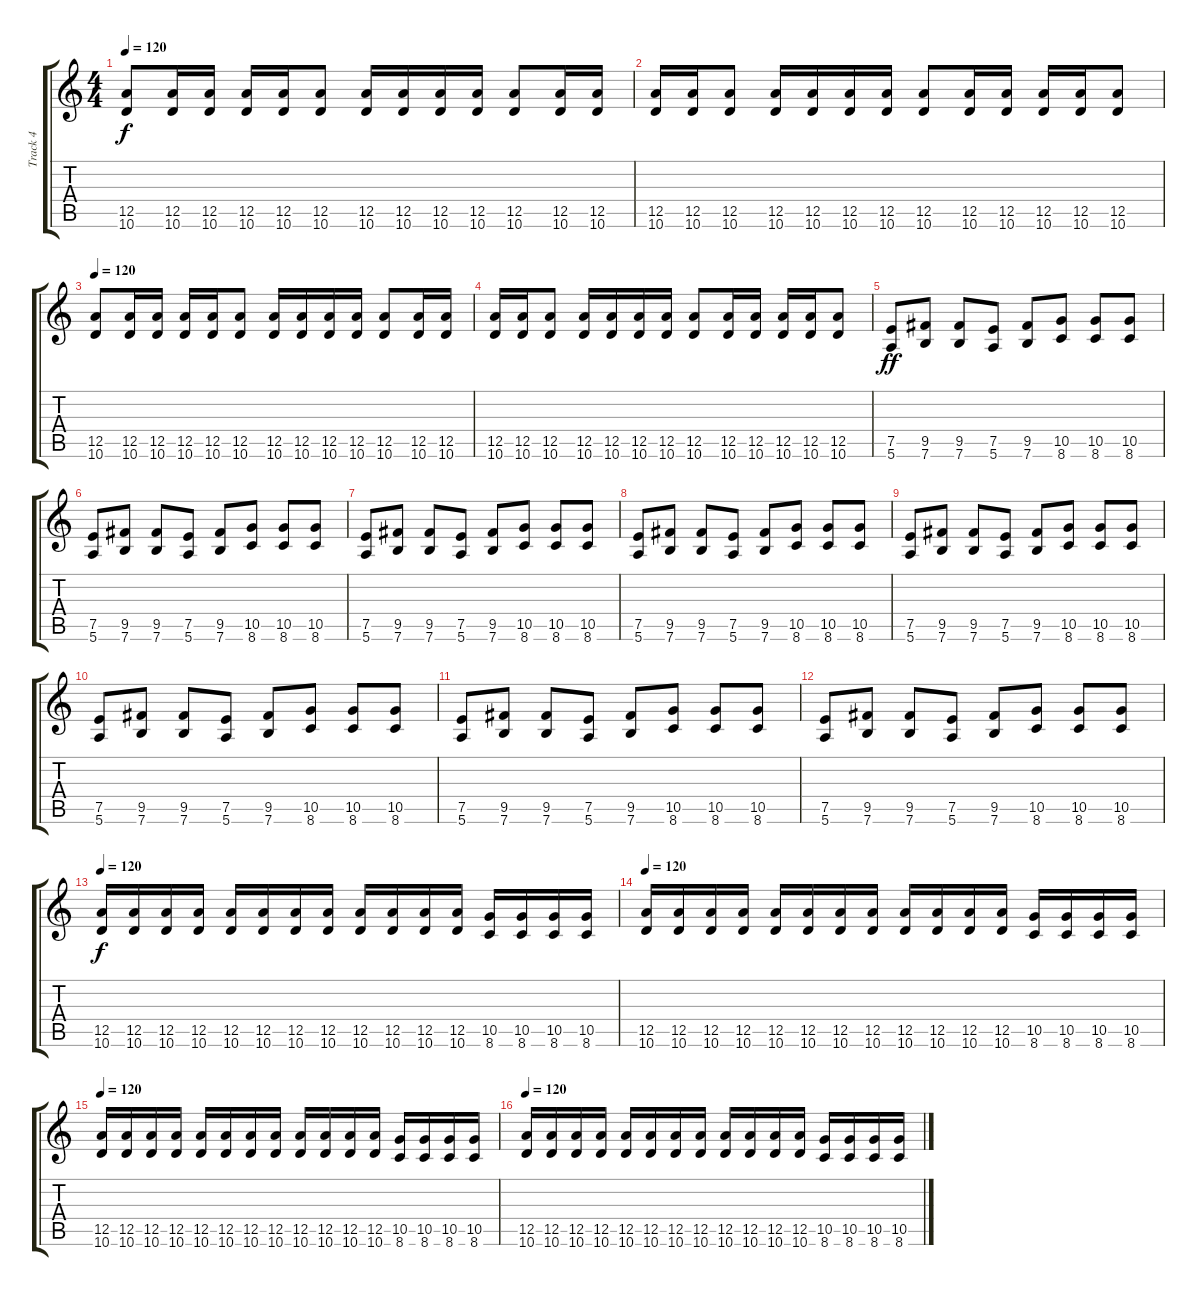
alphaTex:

\track ("Track 4" "Track 4") {instrument distortionguitar}
\staff {score tabs}
\tuning (E4 B3 G3 D3 A2 E2) {hide}
\ts (4 4)
\tempo 120
\clef g2
\ks c
(12.5 10.6).8{dy f} (12.5 10.6).16 (12.5 10.6).16 (12.5 10.6).16 (12.5 10.6).16 (12.5 10.6).8 (12.5 10.6).16 (12.5 10.6).16 (12.5 10.6).16 (12.5 10.6).16 (12.5 10.6).8 (12.5 10.6).16 (12.5 10.6).16 |
(12.5 10.6).16 (12.5 10.6).16 (12.5 10.6).8 (12.5 10.6).16 (12.5 10.6).16 (12.5 10.6).16 (12.5 10.6).16 (12.5 10.6).8 (12.5 10.6).16 (12.5 10.6).16 (12.5 10.6).16 (12.5 10.6).16 (12.5 10.6).8 |
\tempo 120
(12.5 10.6).8 (12.5 10.6).16 (12.5 10.6).16 (12.5 10.6).16 (12.5 10.6).16 (12.5 10.6).8 (12.5 10.6).16 (12.5 10.6).16 (12.5 10.6).16 (12.5 10.6).16 (12.5 10.6).8 (12.5 10.6).16 (12.5 10.6).16 |
(12.5 10.6).16 (12.5 10.6).16 (12.5 10.6).8 (12.5 10.6).16 (12.5 10.6).16 (12.5 10.6).16 (12.5 10.6).16 (12.5 10.6).8 (12.5 10.6).16 (12.5 10.6).16 (12.5 10.6).16 (12.5 10.6).16 (12.5 10.6).8 |
(7.5 5.6).8{dy ff} (9.5 7.6).8 (9.5 7.6).8 (7.5 5.6).8 (9.5 7.6).8 (10.5 8.6).8 (10.5 8.6).8 (10.5 8.6).8 |
(7.5 5.6).8 (9.5 7.6).8 (9.5 7.6).8 (7.5 5.6).8 (9.5 7.6).8 (10.5 8.6).8 (10.5 8.6).8 (10.5 8.6).8 |
(7.5 5.6).8 (9.5 7.6).8 (9.5 7.6).8 (7.5 5.6).8 (9.5 7.6).8 (10.5 8.6).8 (10.5 8.6).8 (10.5 8.6).8 |
(7.5 5.6).8 (9.5 7.6).8 (9.5 7.6).8 (7.5 5.6).8 (9.5 7.6).8 (10.5 8.6).8 (10.5 8.6).8 (10.5 8.6).8 |
(7.5 5.6).8 (9.5 7.6).8 (9.5 7.6).8 (7.5 5.6).8 (9.5 7.6).8 (10.5 8.6).8 (10.5 8.6).8 (10.5 8.6).8 |
(7.5 5.6).8 (9.5 7.6).8 (9.5 7.6).8 (7.5 5.6).8 (9.5 7.6).8 (10.5 8.6).8 (10.5 8.6).8 (10.5 8.6).8 |
(7.5 5.6).8 (9.5 7.6).8 (9.5 7.6).8 (7.5 5.6).8 (9.5 7.6).8 (10.5 8.6).8 (10.5 8.6).8 (10.5 8.6).8 |
(7.5 5.6).8 (9.5 7.6).8 (9.5 7.6).8 (7.5 5.6).8 (9.5 7.6).8 (10.5 8.6).8 (10.5 8.6).8 (10.5 8.6).8 |
\tempo 120
(12.5 10.6).16{dy f} (12.5 10.6).16 (12.5 10.6).16 (12.5 10.6).16 (12.5 10.6).16 (12.5 10.6).16 (12.5 10.6).16 (12.5 10.6).16 (12.5 10.6).16 (12.5 10.6).16 (12.5 10.6).16 (12.5 10.6).16 (10.5 8.6).16 (10.5 8.6).16 (10.5 8.6).16 (10.5 8.6).16 |
\tempo 120
(12.5 10.6).16 (12.5 10.6).16 (12.5 10.6).16 (12.5 10.6).16 (12.5 10.6).16 (12.5 10.6).16 (12.5 10.6).16 (12.5 10.6).16 (12.5 10.6).16 (12.5 10.6).16 (12.5 10.6).16 (12.5 10.6).16 (10.5 8.6).16 (10.5 8.6).16 (10.5 8.6).16 (10.5 8.6).16 |
\tempo 120
(12.5 10.6).16 (12.5 10.6).16 (12.5 10.6).16 (12.5 10.6).16 (12.5 10.6).16 (12.5 10.6).16 (12.5 10.6).16 (12.5 10.6).16 (12.5 10.6).16 (12.5 10.6).16 (12.5 10.6).16 (12.5 10.6).16 (10.5 8.6).16 (10.5 8.6).16 (10.5 8.6).16 (10.5 8.6).16 |
\tempo 120
(12.5 10.6).16 (12.5 10.6).16 (12.5 10.6).16 (12.5 10.6).16 (12.5 10.6).16 (12.5 10.6).16 (12.5 10.6).16 (12.5 10.6).16 (12.5 10.6).16 (12.5 10.6).16 (12.5 10.6).16 (12.5 10.6).16 (10.5 8.6).16 (10.5 8.6).16 (10.5 8.6).16 (10.5 8.6).16
